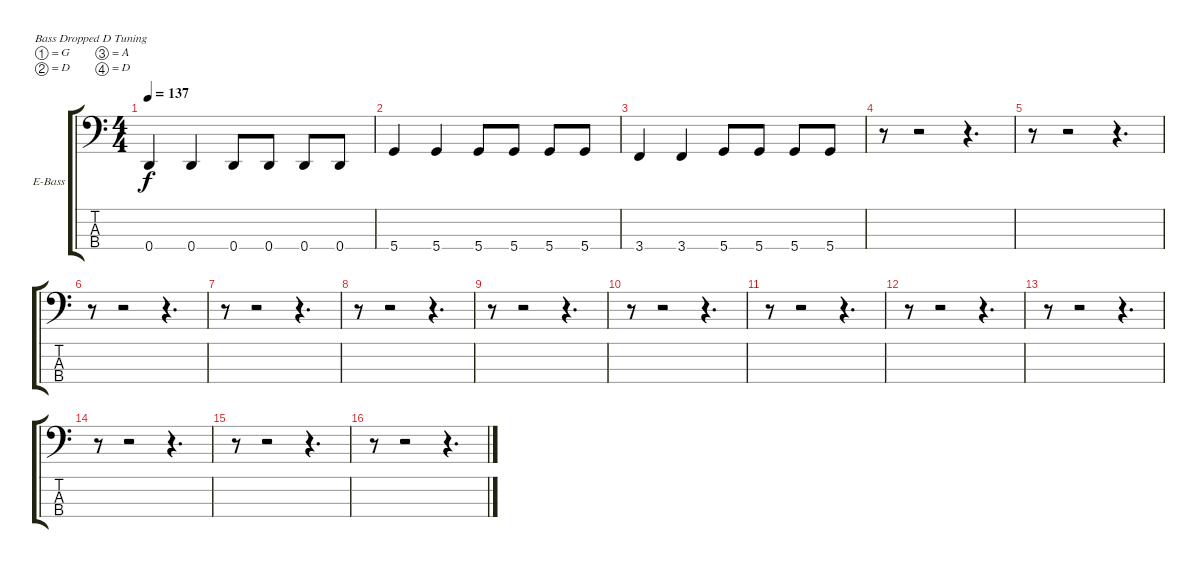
\bracketExtendMode groupsimilarinstruments
\firstSystemTrackNameOrientation horizontal
\otherSystemsTrackNameOrientation horizontal
\track ("Bass guitar (Oliver)" "E-Bass") {instrument electricbassfinger}
\staff {score tabs}
\tuning (G2 D2 A1 D1)
\ts (4 4)
\tempo 137
\clef f4
\ks c
0.4.4{dy f} 0.4.4 0.4.8 0.4.8 0.4.8 0.4.8 |
5.4.4 5.4.4 5.4.8 5.4.8 5.4.8 5.4.8 |
3.4.4 3.4.4 5.4.8 5.4.8 5.4.8 5.4.8 |
r.8 r.2 r.4{d} |
r.8 r.2 r.4{d} |
r.8 r.2 r.4{d} |
r.8 r.2 r.4{d} |
r.8 r.2 r.4{d} |
r.8 r.2 r.4{d} |
r.8 r.2 r.4{d} |
r.8 r.2 r.4{d} |
r.8 r.2 r.4{d} |
r.8 r.2 r.4{d} |
r.8 r.2 r.4{d} |
r.8 r.2 r.4{d} |
r.8 r.2 r.4{d}
